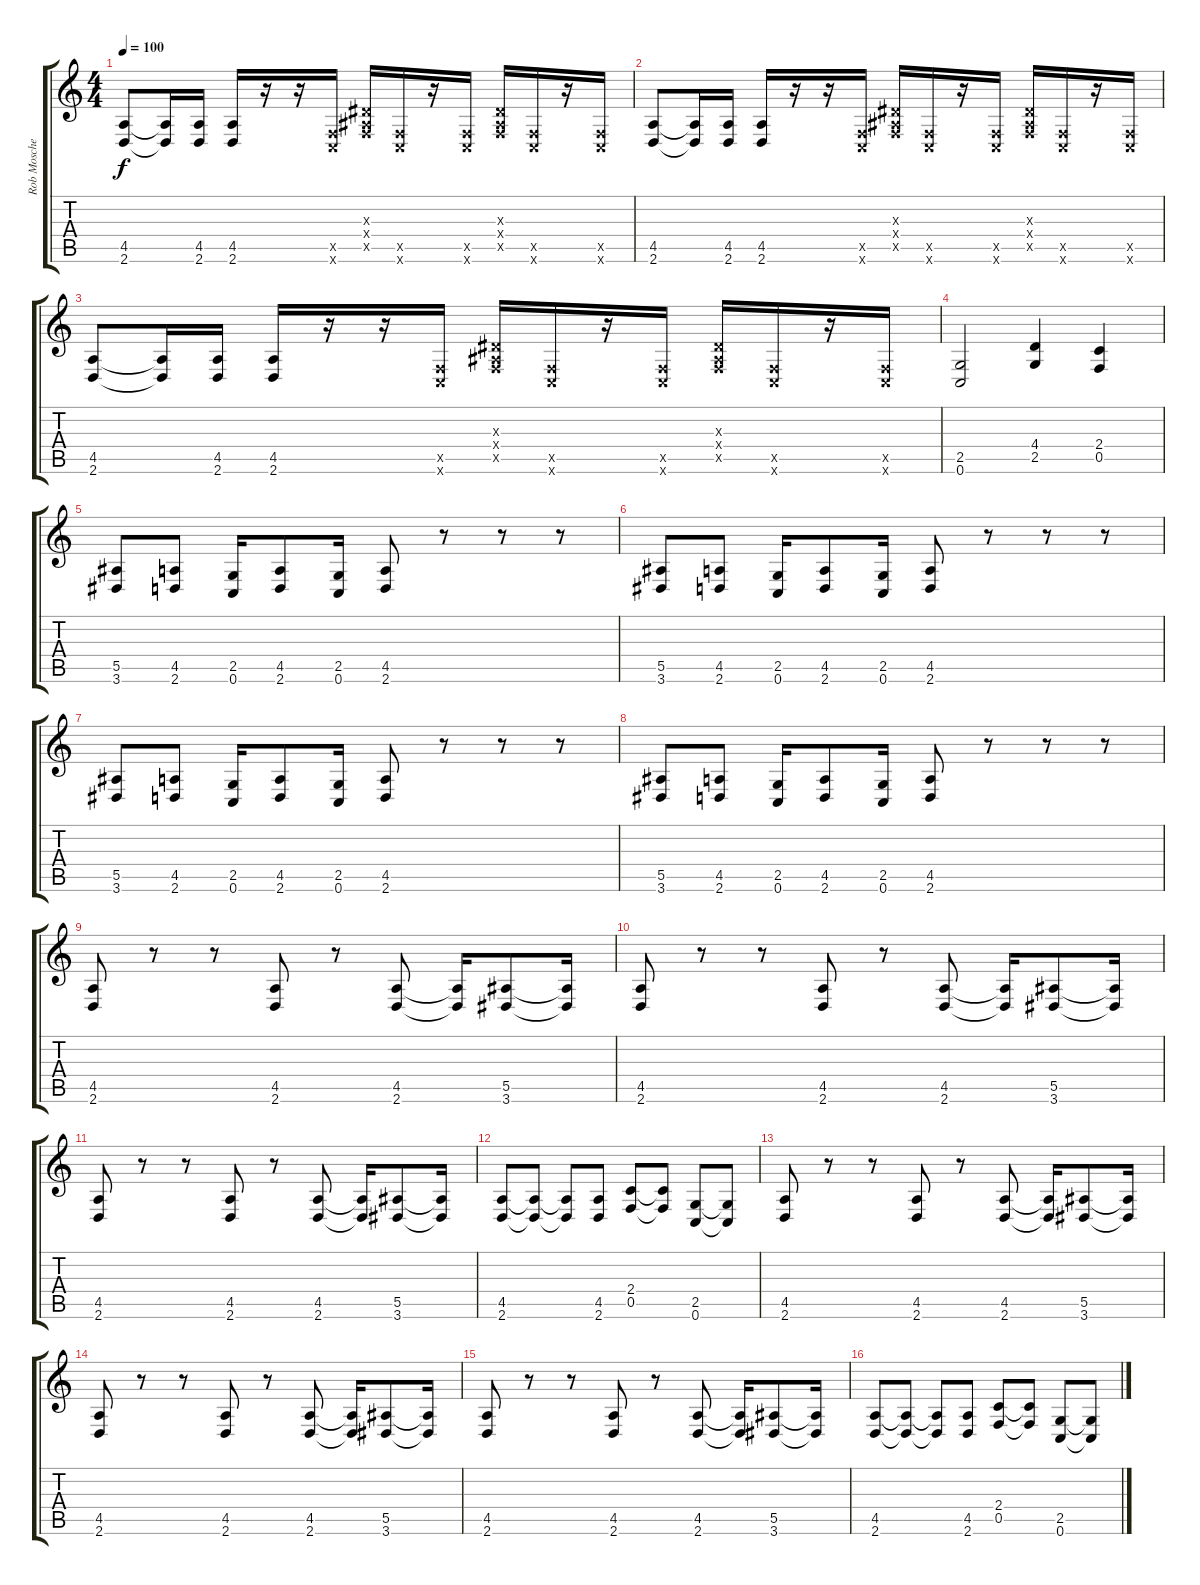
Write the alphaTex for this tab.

\track ("Rob Moschetti" "Rob Mosche") {instrument distortionguitar}
\staff {score tabs}
\tuning (C4 G3 Eb3 Bb2 F2 C2) {hide}
\ts (4 4)
\tempo 100
\clef g2
\ks c
(4.5 2.6).8{dy f} (4.5{t} 2.6{t}).16 (4.5 2.6).16 (4.5 2.6).16 r.16 r.16 (0.5{x} 0.6{x}).16 (0.3{x} 0.4{x} 0.5{x}).16 (0.5{x} 0.6{x}).16 r.16 (0.5{x} 0.6{x}).16 (0.3{x} 0.4{x} 0.5{x}).16 (0.5{x} 0.6{x}).16 r.16 (0.5{x} 0.6{x}).16 |
(4.5 2.6).8 (4.5{t} 2.6{t}).16 (4.5 2.6).16 (4.5 2.6).16 r.16 r.16 (0.5{x} 0.6{x}).16 (0.3{x} 0.4{x} 0.5{x}).16 (0.5{x} 0.6{x}).16 r.16 (0.5{x} 0.6{x}).16 (0.3{x} 0.4{x} 0.5{x}).16 (0.5{x} 0.6{x}).16 r.16 (0.5{x} 0.6{x}).16 |
(4.5 2.6).8 (4.5{t} 2.6{t}).16 (4.5 2.6).16 (4.5 2.6).16 r.16 r.16 (0.5{x} 0.6{x}).16 (0.3{x} 0.4{x} 0.5{x}).16 (0.5{x} 0.6{x}).16 r.16 (0.5{x} 0.6{x}).16 (0.3{x} 0.4{x} 0.5{x}).16 (0.5{x} 0.6{x}).16 r.16 (0.5{x} 0.6{x}).16 |
(2.5 0.6).2 (4.4 2.5).4 (2.4 0.5).4 |
(5.5 3.6).8 (4.5 2.6).8 (2.5 0.6).16 (4.5 2.6).8 (2.5 0.6).16 (4.5 2.6).8 r.8 r.8 r.8 |
(5.5 3.6).8 (4.5 2.6).8 (2.5 0.6).16 (4.5 2.6).8 (2.5 0.6).16 (4.5 2.6).8 r.8 r.8 r.8 |
(5.5 3.6).8 (4.5 2.6).8 (2.5 0.6).16 (4.5 2.6).8 (2.5 0.6).16 (4.5 2.6).8 r.8 r.8 r.8 |
(5.5 3.6).8 (4.5 2.6).8 (2.5 0.6).16 (4.5 2.6).8 (2.5 0.6).16 (4.5 2.6).8 r.8 r.8 r.8 |
(4.5 2.6).8 r.8 r.8 (4.5 2.6).8 r.8 (4.5 2.6).8 (4.5{t} 2.6{t}).16 (5.5 3.6).8 (5.5{t} 3.6{t}).16 |
(4.5 2.6).8 r.8 r.8 (4.5 2.6).8 r.8 (4.5 2.6).8 (4.5{t} 2.6{t}).16 (5.5 3.6).8 (5.5{t} 3.6{t}).16 |
(4.5 2.6).8 r.8 r.8 (4.5 2.6).8 r.8 (4.5 2.6).8 (4.5{t} 2.6{t}).16 (5.5 3.6).8 (5.5{t} 3.6{t}).16 |
(4.5 2.6).8 (4.5{t} 2.6{t}).8 (4.5{t} 2.6{t}).8 (4.5 2.6).8 (2.4 0.5).8 (2.4{t} 0.5{t}).8 (2.5 0.6).8 (2.5{t} 0.6{t}).8 |
(4.5 2.6).8 r.8 r.8 (4.5 2.6).8 r.8 (4.5 2.6).8 (4.5{t} 2.6{t}).16 (5.5 3.6).8 (5.5{t} 3.6{t}).16 |
(4.5 2.6).8 r.8 r.8 (4.5 2.6).8 r.8 (4.5 2.6).8 (4.5{t} 2.6{t}).16 (5.5 3.6).8 (5.5{t} 3.6{t}).16 |
(4.5 2.6).8 r.8 r.8 (4.5 2.6).8 r.8 (4.5 2.6).8 (4.5{t} 2.6{t}).16 (5.5 3.6).8 (5.5{t} 3.6{t}).16 |
(4.5 2.6).8 (4.5{t} 2.6{t}).8 (4.5{t} 2.6{t}).8 (4.5 2.6).8 (2.4 0.5).8 (2.4{t} 0.5{t}).8 (2.5 0.6).8 (2.5{t} 0.6{t}).8
